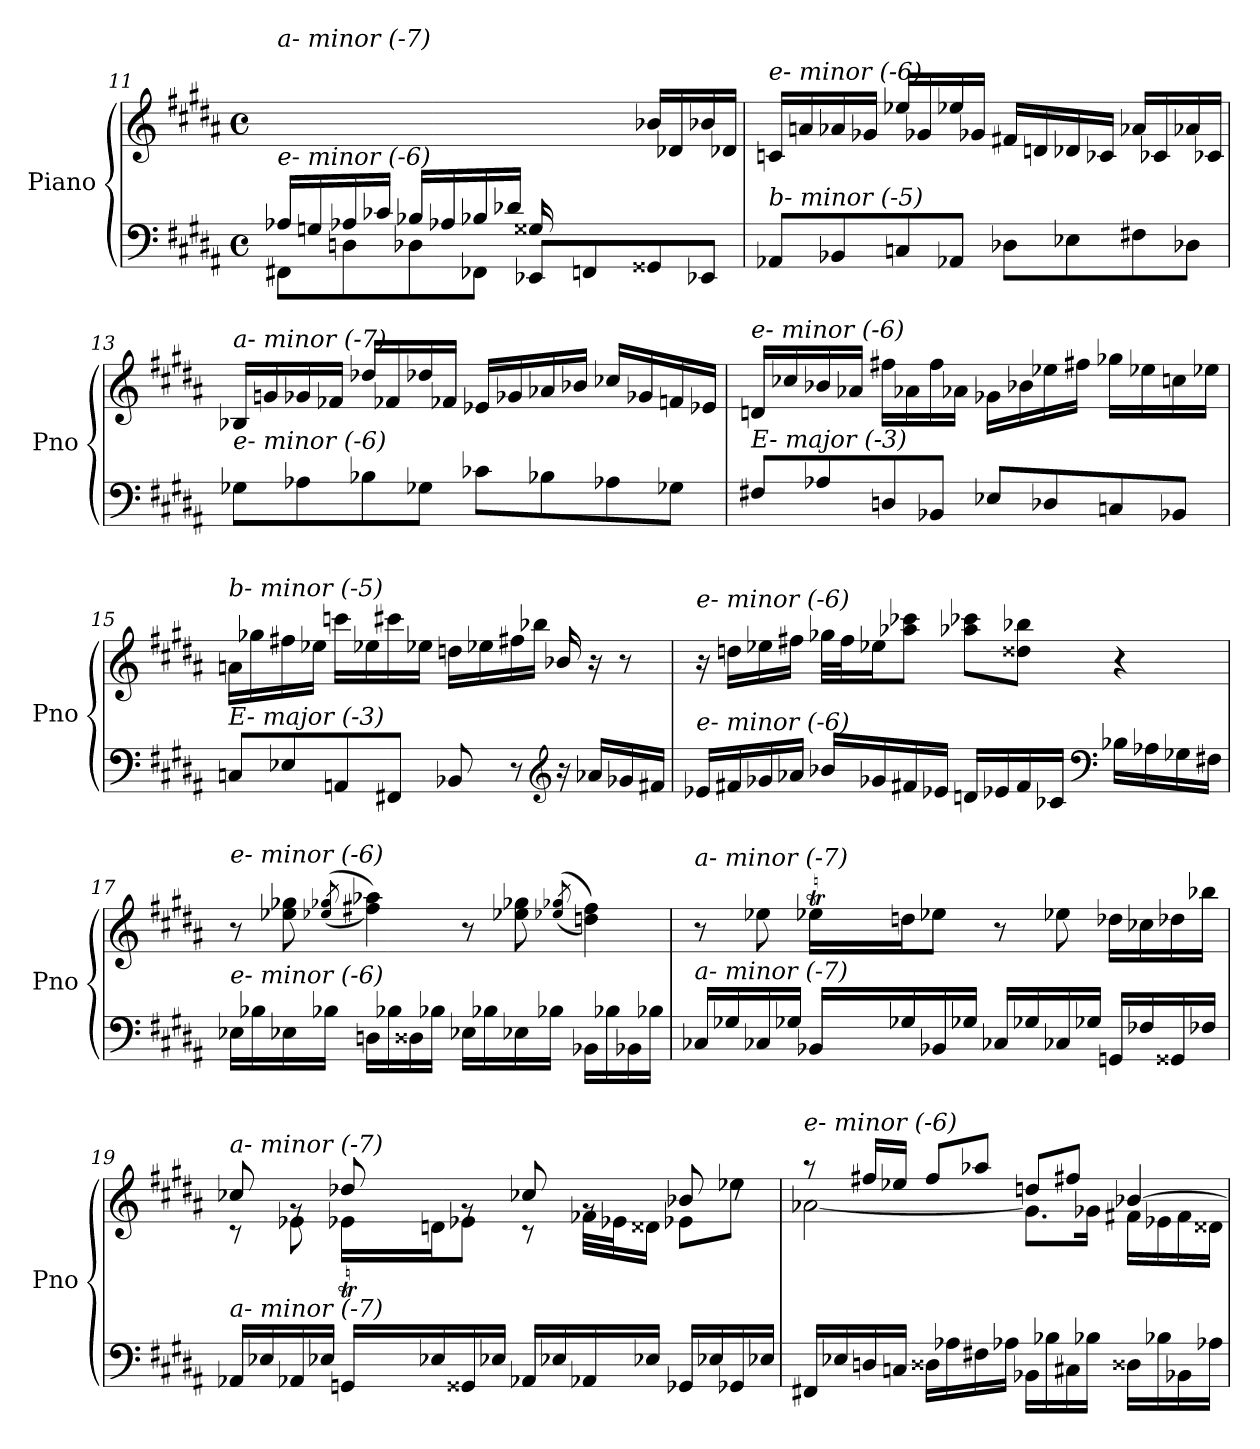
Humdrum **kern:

**kern	**kern
*part1	*part1
*staff2	*staff1
*I"Piano	*
*I'Pno	*
*clefF4	*clefG2
*k[f#c#g#d#a#]	*k[f#c#g#d#a#]
*M4/4	*M4/4
*met(c)	*met(c)
=11	=11
*^	*
!	!	!LO:TX:i:t=a- minor (-7)
!LO:TX:i:t=e- minor (-6)	!	!
16A-Xi/LL	8FF#Xi\L	2ryy
16Gni/	.	.
16A-Xi/	8Dn\	.
16c-Xi/JJ	.	.
16B-Xi/LL	8D-Xi\	.
16A-Xi/	.	.
16B-Xi/	8FF-Xi\J	.
16d-Xi/JJ	.	.
16G##Xi/LL	8EE-Xi/L	16ryy
4..ryy	.	16f-Xi/
.	8FFni/	16e-Xi/
.	.	16d-Xi/JJ
.	8GG##Xi/	16b-Xi/LL
.	.	16d-Xi/
.	8EE-Xi/J	16b-Xi/
.	.	16d-Xi/JJ
*v	*v	*
=12	=12
!	!LO:TX:i:t=e- minor (-6)
!LO:TX:i:t=b- minor (-5)	!
8AA-Xi/L	16cni/LL
.	16an/
8BB-Xi/	16a-Xi/
.	16g-Xi/JJ
8Cni/	16ee-Xi/LL
.	16g-Xi/
8AA-Xi/J	16ee-Xi/
.	16g-Xi/JJ
8D-Xi\L	16f#Xi/LL
.	16dn/
8E-Xi\	16d-Xi/
.	16c-Xi/JJ
8F#Xi\	16a-Xi/LL
.	16c-Xi/
8D-Xi\J	16a-Xi/
.	16c-Xi/JJ
!!LO:LB:g=z
=13	=13
!	!LO:TX:i:t=a- minor (-7)
!LO:TX:i:t=e- minor (-6)	!
8G-Xi\L	16B-Xi/LL
.	16gn/
8A-Xi\	16g-Xi/
.	16f-Xi/JJ
8B-Xi\	16dd-Xi/LL
.	16f-Xi/
8G-Xi\J	16dd-Xi/
.	16f-Xi/JJ
8c-Xi\L	16e-Xi/LL
.	16g-Xi/
8B-Xi\	16a-Xi/
.	16b-Xi/JJ
8A-Xi\	16cc-Xi/LL
.	16g-Xi/
8G-Xi\J	16fni/
.	16e-Xi/JJ
=14	=14
!	!LO:TX:i:t=e- minor (-6)
!LO:TX:i:t=E- major (-3)	!
8F#Xi/L	16dni/LL
.	16cc-Xi/
8A-Xi/	16b-Xi/
.	16a-Xi/JJ
8Dni/	16ff#Xi\LL
.	16a-Xi\
8BB-Xi/J	16ff#i\
.	16a-Xi\JJ
8E-Xi/L	16g-Xi\LL
.	16b-Xi\
8D-Xi/	16ee-Xi\
.	16ff#Xi\JJ
8Cni/	16gg-Xi\LL
.	16ee-Xi\
8BB-Xi/J	16ccni\
.	16ee-Xi\JJ
=15	=15
!	!LO:TX:i:t=b- minor (-5)
!LO:TX:i:t=E- major (-3)	!
8Cni/L	16ani\LL
.	16gg-Xi\
8E-Xi/	16ff#Xi\
.	16ee-Xi\JJ
8AAni/	16cccni\LL
.	16ee-Xi\
8FF#Xi/J	16ccc#i\
.	16ee-Xi\JJ
8BB-Xi/	16ddni\LL
.	16ee-Xi\
8r	16ff#Xi\
.	16bb-Xi\JJ
*clefG2	*
16r	16b-Xi/
16a-Xi/LL	16r
16g-Xi/	8r
16f#Xi/JJ	.
!!LO:PB:g=z
=16	=16
!	!LO:TX:i:t=e- minor (-6)
!LO:TX:i:t=e- minor (-6)	!
16e-Xi/LL	16r
16f#Xi/	16ddni\LL
16g-Xi/	16ee-Xi\
16a-Xi/JJ	16ff#Xi\JJ
16b-Xi/LL	32gg-Xi\LLL
.	32ff#i\J
16g-Xi/	16ee-Xi\J
16f#Xi/	8aa-Xi\ 8ccc-Xi\J
16e-Xi/JJ	.
16dni/LL	8aa-Xi\ 8ccc-Xi\L
16e-Xi/	.
16f#i/	8dd##Xi\ 8bb-Xi\J
16c-Xi/JJ	.
*clefF4	*
16B-Xi\LL	4r
16A-Xi\	.
16G-Xi\	.
16F#Xi\JJ	.
=17	=17
!	!LO:TX:i:t=e- minor (-6)
!LO:TX:i:t=e- minor (-6)	!
16E-Xi\LL	8r
16B-Xi\	.
16E-Xi\	8ee-Xi\ 8gg-Xi\
16B-Xi\JJ	.
.	(>(8qee-Xi/ 8qgg-Xi/
16Dni\LL	4ff#Xi\ 4aa-Xi\))
16B-Xi\	.
16D##i\	.
16B-Xi\JJ	.
16E-Xi\LL	8r
16B-Xi\	.
16E-Xi\	8ee-Xi\ 8gg-Xi\
16B-Xi\JJ	.
.	((>8qee-Xi/ 8qgg-Xi/
16BB-Xi\LL	4ddni\ 4ff#i\))
16B-Xi\	.
16BB-Xi\	.
16B-Xi\JJ	.
=18	=18
*^	*^
!	!	!LO:TX:i:t=a- minor (-7)	!
!LO:TX:i:t=a- minor (-7)	!	!	!
4ryy	16C-Xi/LL	8r	4ryy
.	16G-Xi/	.	.
.	16C-Xi/	8ee-Xi\	.
.	16G-Xi/JJ	.	.
16.ryy	16BB-Xi/LL	16ee-XTi\LL	64ee-X!iyy
.	.	.	64ff-X!iyy
.	.	.	16ee-X!iyy
.	16G-Xi/	16ddni\J	.
2ryy	.	.	2ryy
.	16BB-Xi/	8ee-Xi\J	.
.	16G-Xi/JJ	.	.
.	16C-Xi/LL	8r	.
.	16G-Xi/	.	.
.	16C-Xi/	8ee-Xi\	.
.	16G-Xi/JJ	.	.
.	16GGni/LL	16dd-Xi\LL	.
.	16F-Xi/	16cc-Xi\	.
8ryy	.	.	8ryy
.	16GG##i/	16dd-Xi\	.
.	16F-Xi/JJ	16bb-Xi\JJ	.
32ryy	.	.	32ryy
!!LO:LB:g=z
=19	=19	=19	=19
*	*	*	*^
!	!	!LO:TX:i:t=a- minor (-7)	!	!
!LO:TX:i:t=a- minor (-7)	!	!	!	!
4ryy	16AA-Xi/LL	8cc-Xi/	8r	4ryy
.	16E-Xi/	.	.	.
.	16AA-Xi/	8rg	8e-Xi\	.
.	16E-Xi/JJ	.	.	.
16ryy	16GGni/LL	8dd-Xi/	16e-XTi\LL	64e-X!iyy
.	.	.	.	64f-X!iyy
.	.	.	.	32e-X!iyy
2ryy	16E-Xi/	.	16dni\J	2ryy
.	16GG##i/	8rg	8e-Xi\J	.
.	16E-Xi/JJ	.	.	.
.	16AA-Xi/LL	8cc-Xi/	8r	.
.	16E-Xi/	.	.	.
.	16AA-Xi/	8rg	32f-Xi\LLL	.
.	.	.	32e-Xi\J	.
.	16E-Xi/JJ	.	16d##Xi\JJ	.
.	16GG-Xi/LL	8b-Xi/	8e-Xi\L	.
8.ryy	16E-Xi/	.	.	8.ryy
.	16GG-Xi/	8rdd	8ee-Xi\J	.
.	16E-Xi/JJ	.	.	.
*	*	*	*v	*v
=20	=20	=20	=20
!	!	!LO:TX:i:t=e- minor (-6)	!
!LO:TX:i:t=e- minor (-6)	!	!	!
*v	*v	*	*
16FF#Xi/LL	8r	[2a-Xi\
16E-Xi/	.	.
16Dni/	16ff#Xi/LL	.
16Cni/JJ	16ee-Xi/JJ	.
16D##i\LL	8ff#i/L	.
16A-Xi\	.	.
16F#Xi\	8aa-Xi/J	.
16A-Xi\JJ	.	.
16BB-Xi\LL	8ddni/L	8.g#\L]
16B-Xi\	.	.
16C#Xi\	8ff#Xi/J	.
16B-Xi\JJ	.	16g-Xi\Jk
16D##Xi\LL	[4b-Xi/	16f#Xi\LL
16B-Xi\	.	16e-Xi\
16BB-Xi\	.	16f#i\
16A-Xi\JJ	.	16d##Xi\JJ
*	*v	*v
=	=
*-	*-
